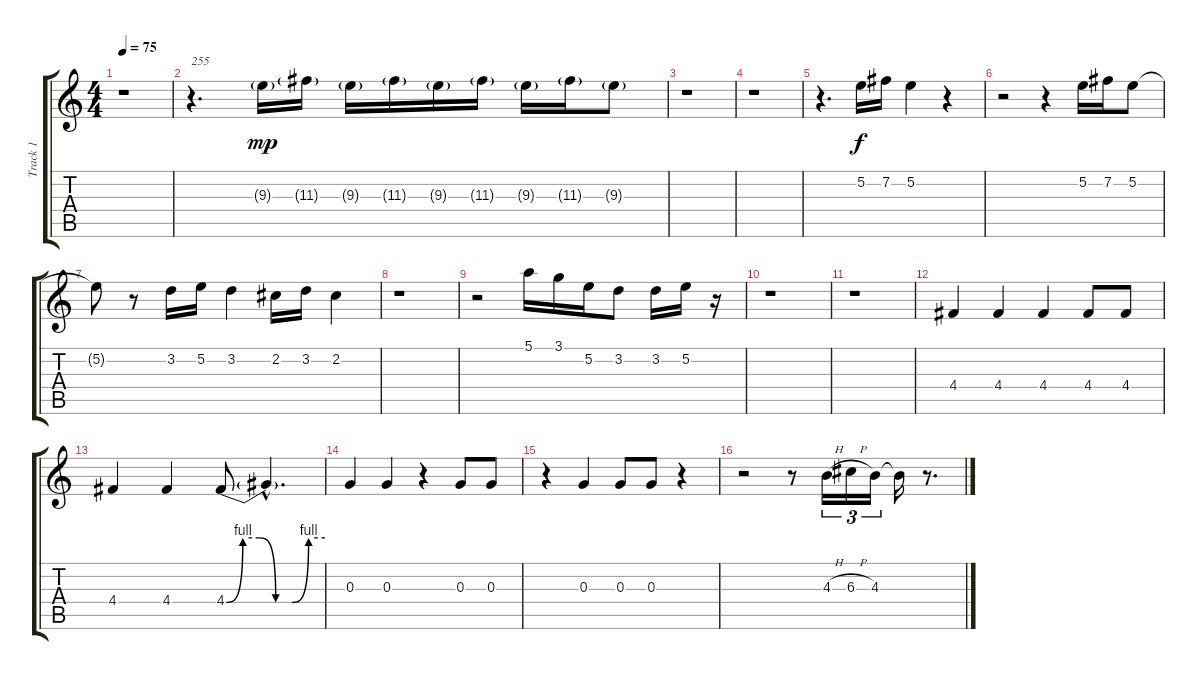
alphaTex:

\track ("Track 1" "Track 1") {instrument acousticguitarsteel}
\staff {score tabs}
\tuning (E4 B3 G3 D3 A2 E2) {hide}
\ts (4 4)
\tempo 75
\clef g2
\ks c
r.1{dy f} |
r.4{d txt "255"} 9.3{g}.16{dy mp} 11.3{g}.16 9.3{g}.16 11.3{g}.16 9.3{g}.16 11.3{g}.16 9.3{g}.16 11.3{g}.16 9.3{g}.8 |
r.1 |
r.1 |
r.4{d} 5.2.16{dy f} 7.2.16 5.2.4 r.4 |
r.2 r.4 5.2.16 7.2.16 5.2.8 |
5.2{t}.8 r.8 3.2.16 5.2.16 3.2.4 2.2.16 3.2.16 2.2.4 |
r.1 |
r.2 5.1.16 3.1.16 5.2.16 3.2.8 3.2.16 5.2.16 r.16 |
r.1 |
r.1 |
4.4.4 4.4.4 4.4.4 4.4.8 4.4.8 |
4.4.4 4.4.4 4.4{be (custom 0 0 10 4 20 4 30 0 40 0 50 4 60 4)}.8 4.4{hac t}.4{d} |
0.3.4 0.3.4 r.4 0.3.8 0.3.8 |
r.4 0.3.4 0.3.8 0.3.8 r.4 |
r.2 r.8 4.3{h}.16{tu (3 2)} 6.3{h}.16{tu (3 2)} 4.3.16{tu (3 2)} 4.3{t}.16 r.8{d}
